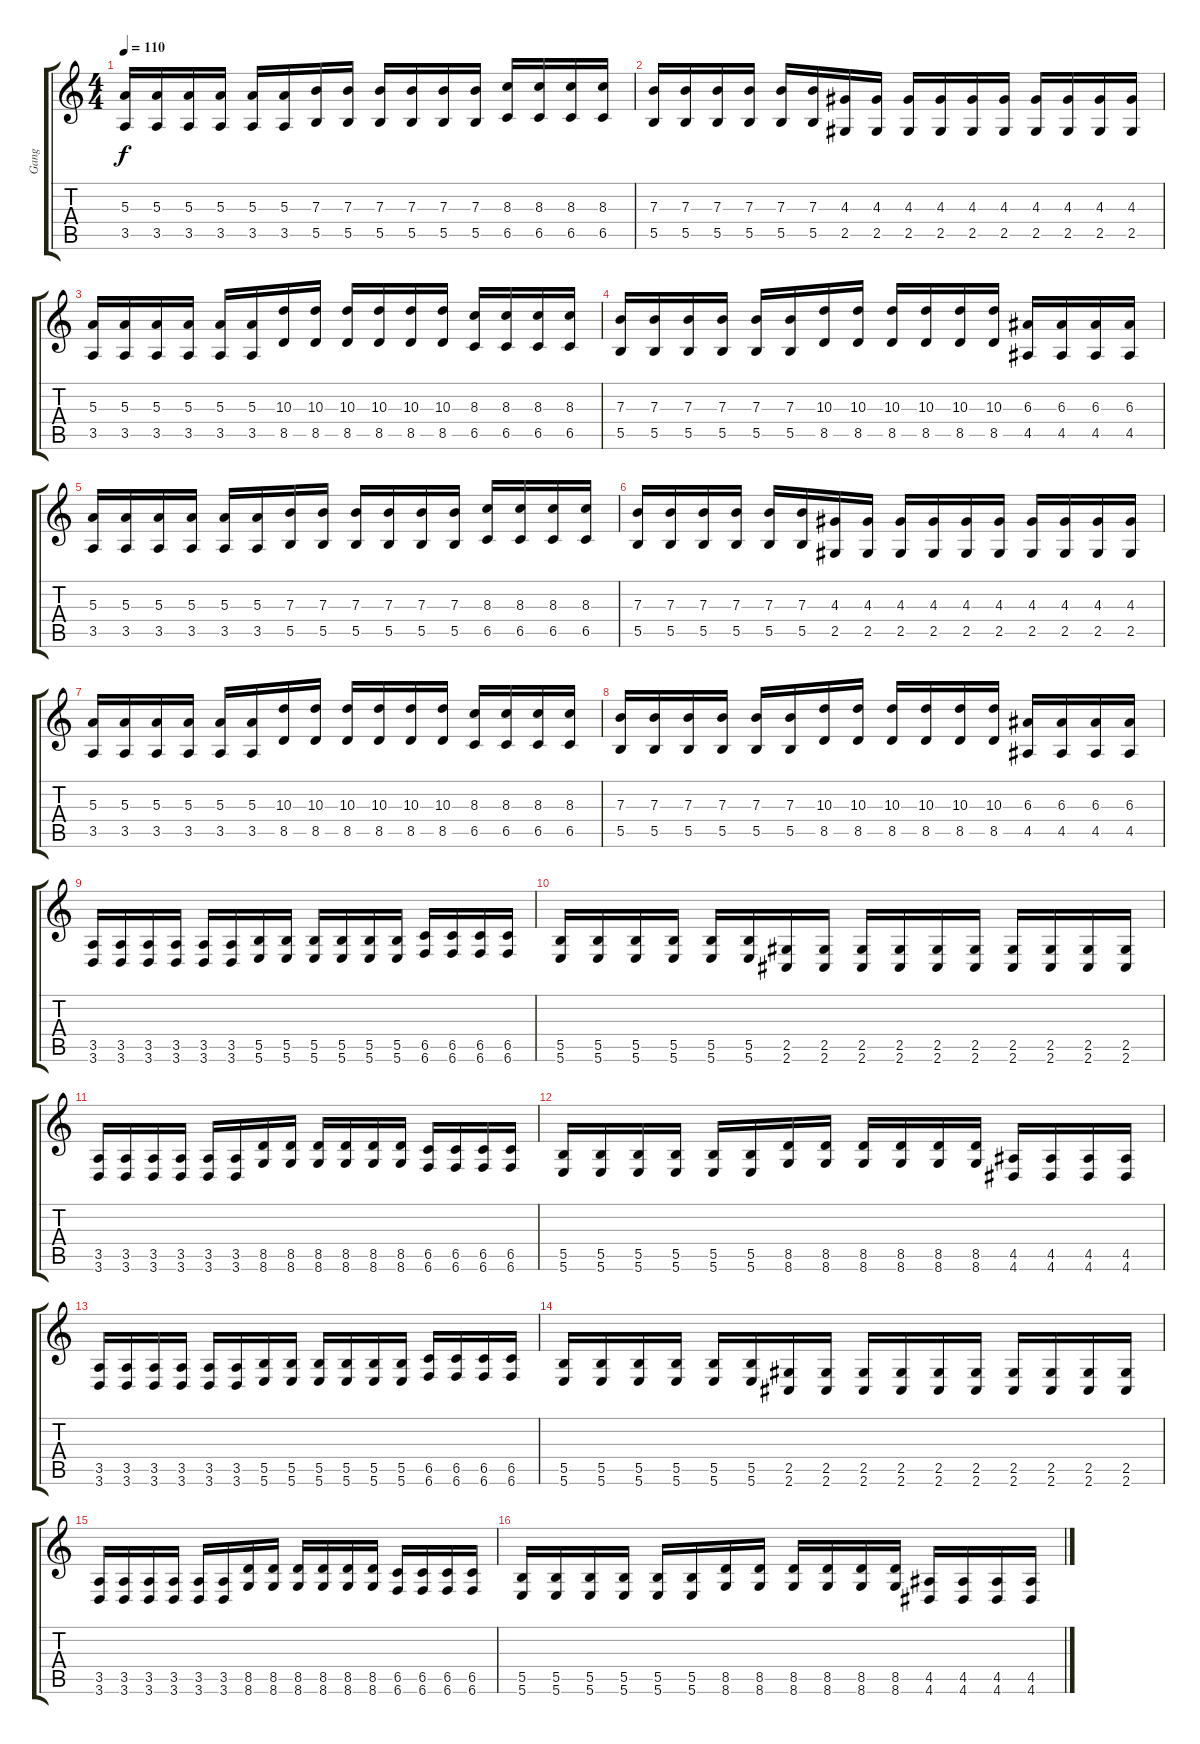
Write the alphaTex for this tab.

\track ("Gang" "Gang") {instrument distortionguitar}
\staff {score tabs}
\tuning (Db4 Ab3 E3 B2 Gb2 B1) {hide}
\ts (4 4)
\tempo 110
\clef g2
\ks c
(5.3 3.5).16{dy f} (5.3 3.5).16 (5.3 3.5).16 (5.3 3.5).16 (5.3 3.5).16 (5.3 3.5).16 (7.3 5.5).16 (7.3 5.5).16 (7.3 5.5).16 (7.3 5.5).16 (7.3 5.5).16 (7.3 5.5).16 (8.3 6.5).16 (8.3 6.5).16 (8.3 6.5).16 (8.3 6.5).16 |
(7.3 5.5).16 (7.3 5.5).16 (7.3 5.5).16 (7.3 5.5).16 (7.3 5.5).16 (7.3 5.5).16 (4.3 2.5).16 (4.3 2.5).16 (4.3 2.5).16 (4.3 2.5).16 (4.3 2.5).16 (4.3 2.5).16 (4.3 2.5).16 (4.3 2.5).16 (4.3 2.5).16 (4.3 2.5).16 |
(5.3 3.5).16 (5.3 3.5).16 (5.3 3.5).16 (5.3 3.5).16 (5.3 3.5).16 (5.3 3.5).16 (10.3 8.5).16 (10.3 8.5).16 (10.3 8.5).16 (10.3 8.5).16 (10.3 8.5).16 (10.3 8.5).16 (8.3 6.5).16 (8.3 6.5).16 (8.3 6.5).16 (8.3 6.5).16 |
(7.3 5.5).16 (7.3 5.5).16 (7.3 5.5).16 (7.3 5.5).16 (7.3 5.5).16 (7.3 5.5).16 (10.3 8.5).16 (10.3 8.5).16 (10.3 8.5).16 (10.3 8.5).16 (10.3 8.5).16 (10.3 8.5).16 (6.3 4.5).16 (6.3 4.5).16 (6.3 4.5).16 (6.3 4.5).16 |
(5.3 3.5).16 (5.3 3.5).16 (5.3 3.5).16 (5.3 3.5).16 (5.3 3.5).16 (5.3 3.5).16 (7.3 5.5).16 (7.3 5.5).16 (7.3 5.5).16 (7.3 5.5).16 (7.3 5.5).16 (7.3 5.5).16 (8.3 6.5).16 (8.3 6.5).16 (8.3 6.5).16 (8.3 6.5).16 |
(7.3 5.5).16 (7.3 5.5).16 (7.3 5.5).16 (7.3 5.5).16 (7.3 5.5).16 (7.3 5.5).16 (4.3 2.5).16 (4.3 2.5).16 (4.3 2.5).16 (4.3 2.5).16 (4.3 2.5).16 (4.3 2.5).16 (4.3 2.5).16 (4.3 2.5).16 (4.3 2.5).16 (4.3 2.5).16 |
(5.3 3.5).16 (5.3 3.5).16 (5.3 3.5).16 (5.3 3.5).16 (5.3 3.5).16 (5.3 3.5).16 (10.3 8.5).16 (10.3 8.5).16 (10.3 8.5).16 (10.3 8.5).16 (10.3 8.5).16 (10.3 8.5).16 (8.3 6.5).16 (8.3 6.5).16 (8.3 6.5).16 (8.3 6.5).16 |
(7.3 5.5).16 (7.3 5.5).16 (7.3 5.5).16 (7.3 5.5).16 (7.3 5.5).16 (7.3 5.5).16 (10.3 8.5).16 (10.3 8.5).16 (10.3 8.5).16 (10.3 8.5).16 (10.3 8.5).16 (10.3 8.5).16 (6.3 4.5).16 (6.3 4.5).16 (6.3 4.5).16 (6.3 4.5).16 |
(3.5 3.6).16 (3.5 3.6).16 (3.5 3.6).16 (3.5 3.6).16 (3.5 3.6).16 (3.5 3.6).16 (5.5 5.6).16 (5.5 5.6).16 (5.5 5.6).16 (5.5 5.6).16 (5.5 5.6).16 (5.5 5.6).16 (6.5 6.6).16 (6.5 6.6).16 (6.5 6.6).16 (6.5 6.6).16 |
(5.5 5.6).16 (5.5 5.6).16 (5.5 5.6).16 (5.5 5.6).16 (5.5 5.6).16 (5.5 5.6).16 (2.5 2.6).16 (2.5 2.6).16 (2.5 2.6).16 (2.5 2.6).16 (2.5 2.6).16 (2.5 2.6).16 (2.5 2.6).16 (2.5 2.6).16 (2.5 2.6).16 (2.5 2.6).16 |
(3.5 3.6).16 (3.5 3.6).16 (3.5 3.6).16 (3.5 3.6).16 (3.5 3.6).16 (3.5 3.6).16 (8.5 8.6).16 (8.5 8.6).16 (8.5 8.6).16 (8.5 8.6).16 (8.5 8.6).16 (8.5 8.6).16 (6.5 6.6).16 (6.5 6.6).16 (6.5 6.6).16 (6.5 6.6).16 |
(5.5 5.6).16 (5.5 5.6).16 (5.5 5.6).16 (5.5 5.6).16 (5.5 5.6).16 (5.5 5.6).16 (8.5 8.6).16 (8.5 8.6).16 (8.5 8.6).16 (8.5 8.6).16 (8.5 8.6).16 (8.5 8.6).16 (4.5 4.6).16 (4.5 4.6).16 (4.5 4.6).16 (4.5 4.6).16 |
(3.5 3.6).16 (3.5 3.6).16 (3.5 3.6).16 (3.5 3.6).16 (3.5 3.6).16 (3.5 3.6).16 (5.5 5.6).16 (5.5 5.6).16 (5.5 5.6).16 (5.5 5.6).16 (5.5 5.6).16 (5.5 5.6).16 (6.5 6.6).16 (6.5 6.6).16 (6.5 6.6).16 (6.5 6.6).16 |
(5.5 5.6).16 (5.5 5.6).16 (5.5 5.6).16 (5.5 5.6).16 (5.5 5.6).16 (5.5 5.6).16 (2.5 2.6).16 (2.5 2.6).16 (2.5 2.6).16 (2.5 2.6).16 (2.5 2.6).16 (2.5 2.6).16 (2.5 2.6).16 (2.5 2.6).16 (2.5 2.6).16 (2.5 2.6).16 |
(3.5 3.6).16 (3.5 3.6).16 (3.5 3.6).16 (3.5 3.6).16 (3.5 3.6).16 (3.5 3.6).16 (8.5 8.6).16 (8.5 8.6).16 (8.5 8.6).16 (8.5 8.6).16 (8.5 8.6).16 (8.5 8.6).16 (6.5 6.6).16 (6.5 6.6).16 (6.5 6.6).16 (6.5 6.6).16 |
(5.5 5.6).16 (5.5 5.6).16 (5.5 5.6).16 (5.5 5.6).16 (5.5 5.6).16 (5.5 5.6).16 (8.5 8.6).16 (8.5 8.6).16 (8.5 8.6).16 (8.5 8.6).16 (8.5 8.6).16 (8.5 8.6).16 (4.5 4.6).16 (4.5 4.6).16 (4.5 4.6).16 (4.5 4.6).16
